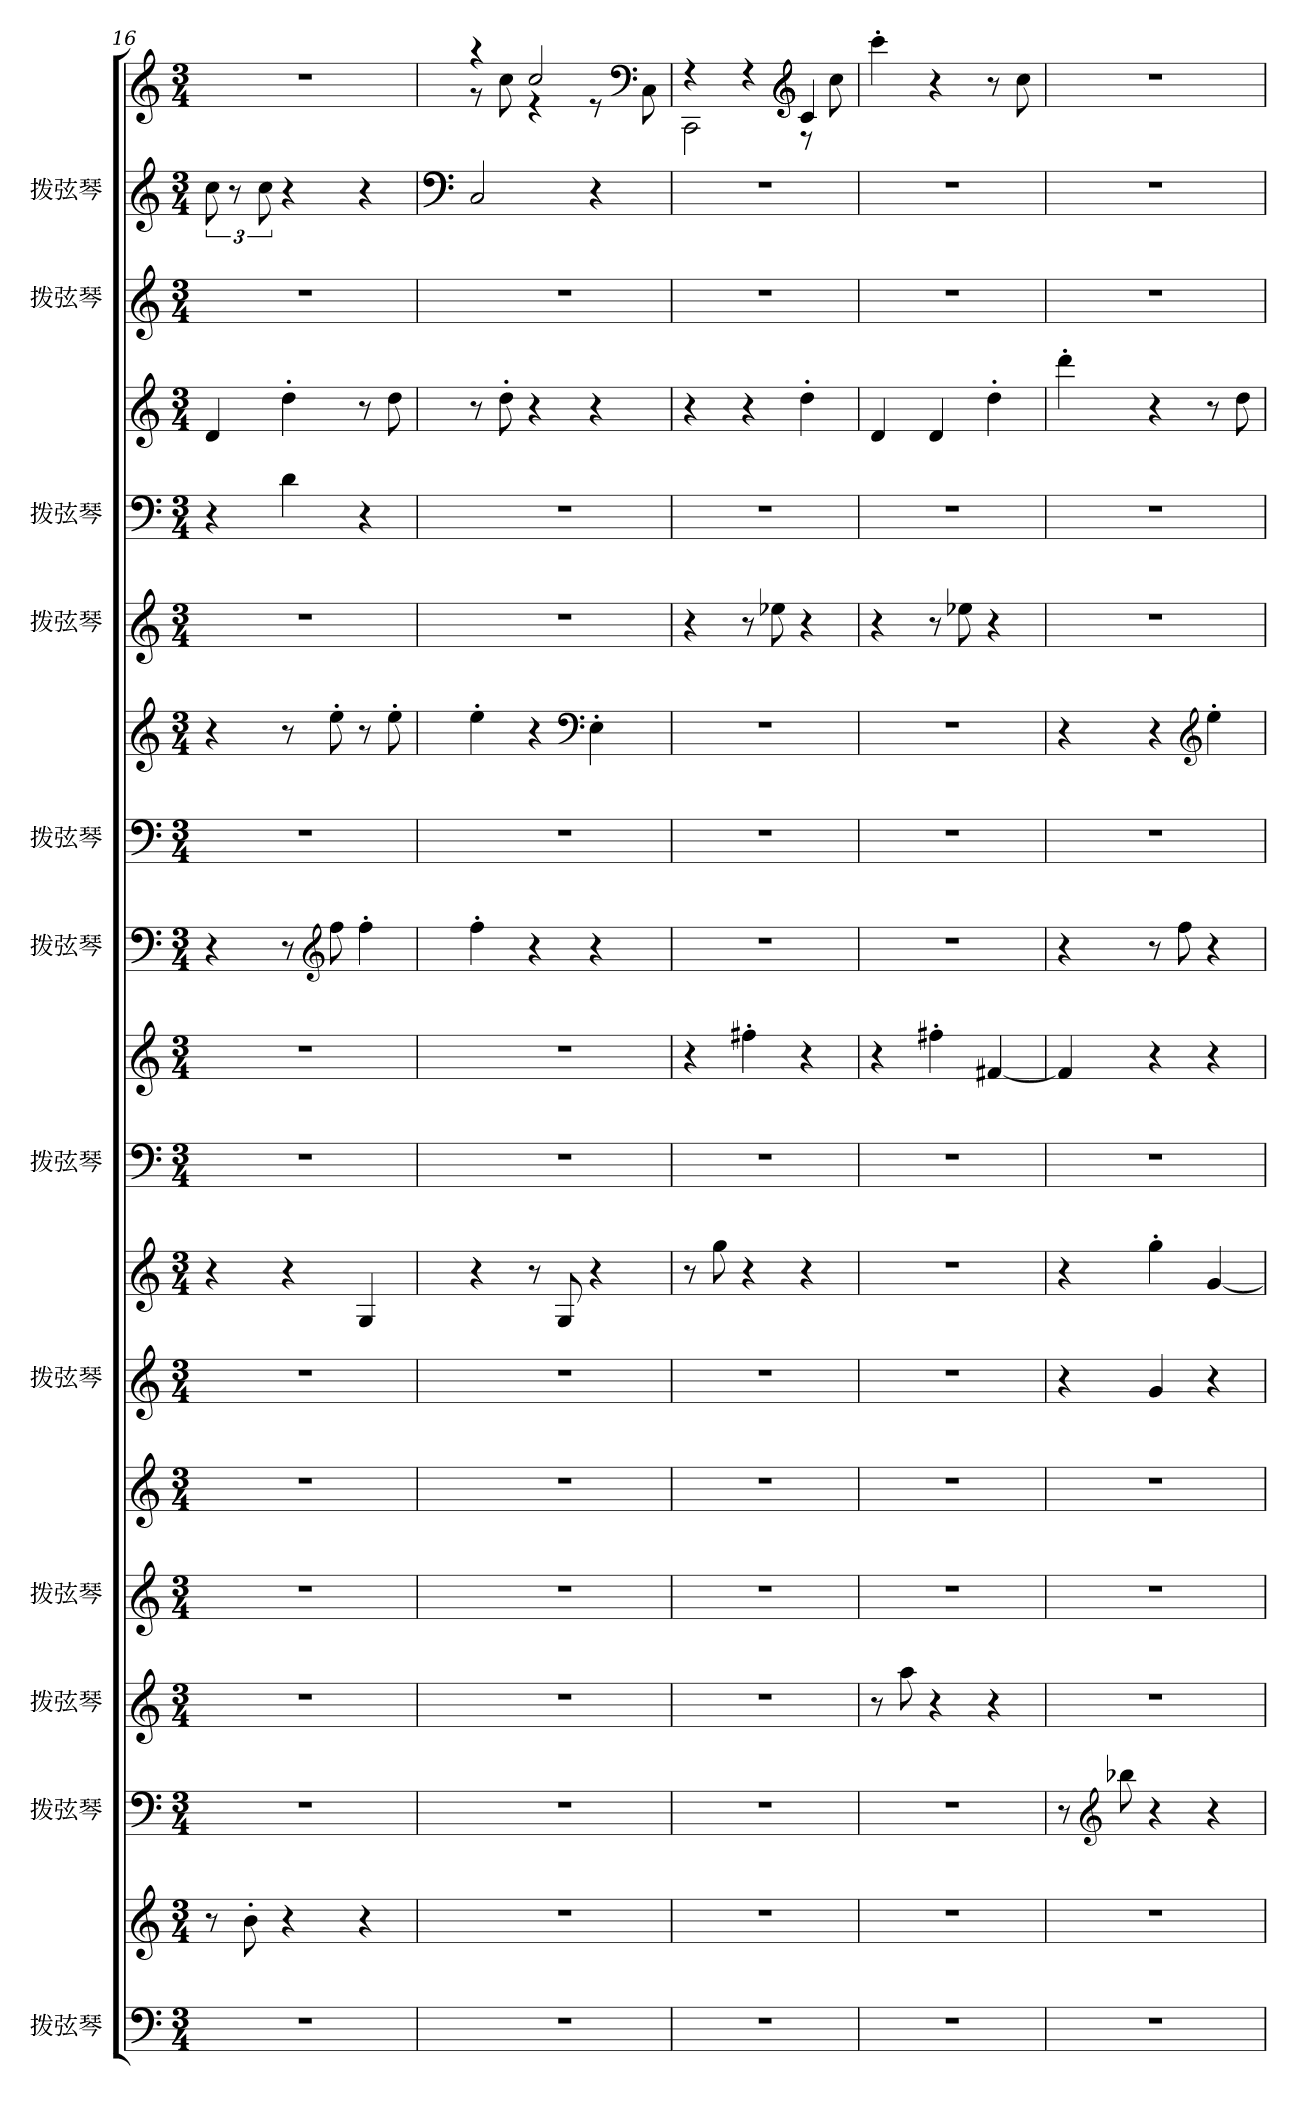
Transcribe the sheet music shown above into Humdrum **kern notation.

**kern	**kern	**kern	**kern	**kern	**kern	**kern	**kern	**kern	**kern	**kern	**kern	**kern	**kern	**kern	**kern	**kern	**kern	**kern
*part12	*part12	*part11	*part10	*part9	*part9	*part8	*part8	*part7	*part7	*part6	*part5	*part5	*part4	*part3	*part3	*part2	*part1	*part1
*staff19	*staff18	*staff17	*staff16	*staff15	*staff14	*staff13	*staff12	*staff11	*staff10	*staff9	*staff8	*staff7	*staff6	*staff5	*staff4	*staff3	*staff2	*staff1
*I"拨弦琴	*	*I"拨弦琴	*I"拨弦琴	*I"拨弦琴	*	*I"拨弦琴	*	*I"拨弦琴	*	*I"拨弦琴	*I"拨弦琴	*	*I"拨弦琴	*I"拨弦琴	*	*I"拨弦琴	*I"拨弦琴	*
!!LO:PB:g=z
*clefF4	*clefG2	*clefF4	*clefG2	*clefG2	*clefG2	*clefG2	*clefG2	*clefF4	*clefG2	*clefF4	*clefF4	*clefG2	*clefG2	*clefF4	*clefG2	*clefG2	*clefG2	*clefG2
*k[]	*k[]	*k[]	*k[]	*k[]	*k[]	*k[]	*k[]	*k[]	*k[]	*k[]	*k[]	*k[]	*k[]	*k[]	*k[]	*k[]	*k[]	*k[]
*M3/4	*M3/4	*M3/4	*M3/4	*M3/4	*M3/4	*M3/4	*M3/4	*M3/4	*M3/4	*M3/4	*M3/4	*M3/4	*M3/4	*M3/4	*M3/4	*M3/4	*M3/4	*M3/4
=16	=16	=16	=16	=16	=16	=16	=16	=16	=16	=16	=16	=16	=16	=16	=16	=16	=16	=16
2.r	8r	2.r	2.r	2.r	2.r	2.r	4r	2.r	2.r	4r	2.r	4r	2.r	4r	4d/	2.r	12cc\	2.r
.	.	.	.	.	.	.	.	.	.	.	.	.	.	.	.	.	12r	.
.	8b'\	.	.	.	.	.	.	.	.	.	.	.	.	.	.	.	.	.
.	.	.	.	.	.	.	.	.	.	.	.	.	.	.	.	.	12cc\	.
.	4r	.	.	.	.	.	4r	.	.	8r	.	8r	.	4d\	4dd'\	.	4r	.
*	*	*	*	*	*	*	*	*	*	*clefG2	*	*	*	*	*	*	*	*
.	.	.	.	.	.	.	.	.	.	8ff\	.	8ee'\	.	.	.	.	.	.
.	4r	.	.	.	.	.	4G/	.	.	4ff'\	.	8r	.	4r	8r	.	4r	.
.	.	.	.	.	.	.	.	.	.	.	.	8ee'\	.	.	8dd\	.	.	.
=17	=17	=17	=17	=17	=17	=17	=17	=17	=17	=17	=17	=17	=17	=17	=17	=17	=17	=17
*	*	*	*	*	*	*	*	*	*	*	*	*	*	*	*	*	*clefF4	*
*	*	*	*	*	*	*	*	*	*	*	*	*	*	*	*	*	*	*^
2.r	2.r	2.r	2.r	2.r	2.r	2.r	4r	2.r	2.r	4ff'\	2.r	4ee'\	2.r	2.r	8r	2.r	2C/	4r	8r
.	.	.	.	.	.	.	.	.	.	.	.	.	.	.	8dd'\	.	.	.	8cc\
.	.	.	.	.	.	.	8r	.	.	4r	.	4r	.	.	4r	.	.	2cc/	4r
.	.	.	.	.	.	.	8G/	.	.	.	.	.	.	.	.	.	.	.	.
*	*	*	*	*	*	*	*	*	*	*	*	*clefF4	*	*	*	*	*	*	*
.	.	.	.	.	.	.	4r	.	.	4r	.	4E'\	.	.	4r	.	4r	.	8r
*	*	*	*	*	*	*	*	*	*	*	*	*	*	*	*	*	*	*clefF4	*
.	.	.	.	.	.	.	.	.	.	.	.	.	.	.	.	.	.	.	8C\
=18	=18	=18	=18	=18	=18	=18	=18	=18	=18	=18	=18	=18	=18	=18	=18	=18	=18	=18	=18
2.r	2.r	2.r	2.r	2.r	2.r	2.r	8r	2.r	4r	2.r	2.r	2.r	4r	2.r	4r	2.r	2.r	4r	2CC\
.	.	.	.	.	.	.	8gg\	.	.	.	.	.	.	.	.	.	.	.	.
.	.	.	.	.	.	.	4r	.	4ff#X'\	.	.	.	8r	.	4r	.	.	4r	.
.	.	.	.	.	.	.	.	.	.	.	.	.	8ee-X\	.	.	.	.	.	.
*	*	*	*	*	*	*	*	*	*	*	*	*	*	*	*	*	*	*clefG2	*
.	.	.	.	.	.	.	4r	.	4r	.	.	.	4r	.	4dd'\	.	.	4c/	8r
.	.	.	.	.	.	.	.	.	.	.	.	.	.	.	.	.	.	.	8cc\
*	*	*	*	*	*	*	*	*	*	*	*	*	*	*	*	*	*	*v	*v
=19	=19	=19	=19	=19	=19	=19	=19	=19	=19	=19	=19	=19	=19	=19	=19	=19	=19	=19
2.r	2.r	2.r	8r	2.r	2.r	2.r	2.r	2.r	4r	2.r	2.r	2.r	4r	2.r	4d/	2.r	2.r	4ccc'\
.	.	.	8aa\	.	.	.	.	.	.	.	.	.	.	.	.	.	.	.
.	.	.	4r	.	.	.	.	.	4ff#X'\	.	.	.	8r	.	4d/	.	.	4r
.	.	.	.	.	.	.	.	.	.	.	.	.	8ee-X\	.	.	.	.	.
.	.	.	4r	.	.	.	.	.	[4f#X/	.	.	.	4r	.	4dd'\	.	.	8r
.	.	.	.	.	.	.	.	.	.	.	.	.	.	.	.	.	.	8cc\
!!LO:PB:g=z
=20	=20	=20	=20	=20	=20	=20	=20	=20	=20	=20	=20	=20	=20	=20	=20	=20	=20	=20
2.r	2.r	8r	2.r	2.r	2.r	4r	4r	2.r	4f#/]	4r	2.r	4r	2.r	2.r	4ddd'\	2.r	2.r	2.r
*	*	*clefG2	*	*	*	*	*	*	*	*	*	*	*	*	*	*	*	*
.	.	8bb-X\	.	.	.	.	.	.	.	.	.	.	.	.	.	.	.	.
.	.	4r	.	.	.	4g/	4gg'\	.	4r	8r	.	4r	.	.	4r	.	.	.
.	.	.	.	.	.	.	.	.	.	8ff\	.	.	.	.	.	.	.	.
*	*	*	*	*	*	*	*	*	*	*	*	*clefG2	*	*	*	*	*	*
.	.	4r	.	.	.	4r	[4g/	.	4r	4r	.	4ee'\	.	.	8r	.	.	.
.	.	.	.	.	.	.	.	.	.	.	.	.	.	.	8dd\	.	.	.
=	=	=	=	=	=	=	=	=	=	=	=	=	=	=	=	=	=	=
*-	*-	*-	*-	*-	*-	*-	*-	*-	*-	*-	*-	*-	*-	*-	*-	*-	*-	*-
